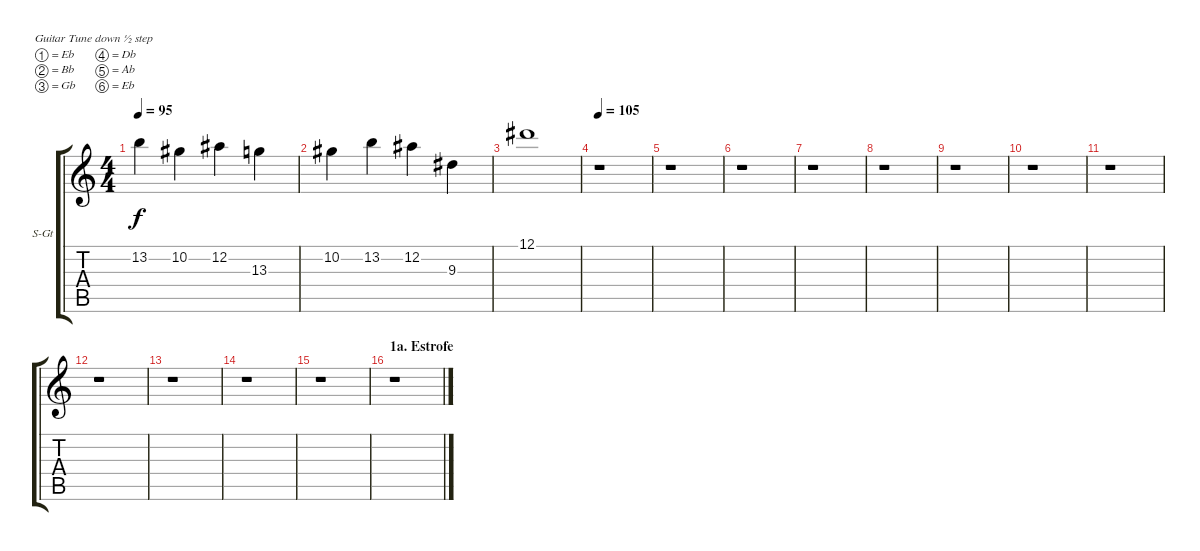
\bracketExtendMode groupsimilarinstruments
\firstSystemTrackNameOrientation horizontal
\otherSystemsTrackNameOrientation horizontal
\track ("Piano" "S-Gt") {instrument acousticgrandpiano}
\staff {score tabs}
\tuning (Eb4 Bb3 Gb3 Db3 Ab2 Eb2)
\displaytranspose 12
\ts (4 4)
\tempo 95
\clef g2
\ks c
13.2.4{dy f} 10.2.4 12.2.4 13.3.4 |
10.2.4 13.2.4 12.2.4 9.3.4 |
12.1.1 |
\tempo 105
r.1 |
r.1 |
r.1 |
r.1 |
r.1 |
r.1 |
r.1 |
r.1 |
r.1 |
r.1 |
r.1 |
r.1 |
\section ("" "1a. Estrofe")
r.1
